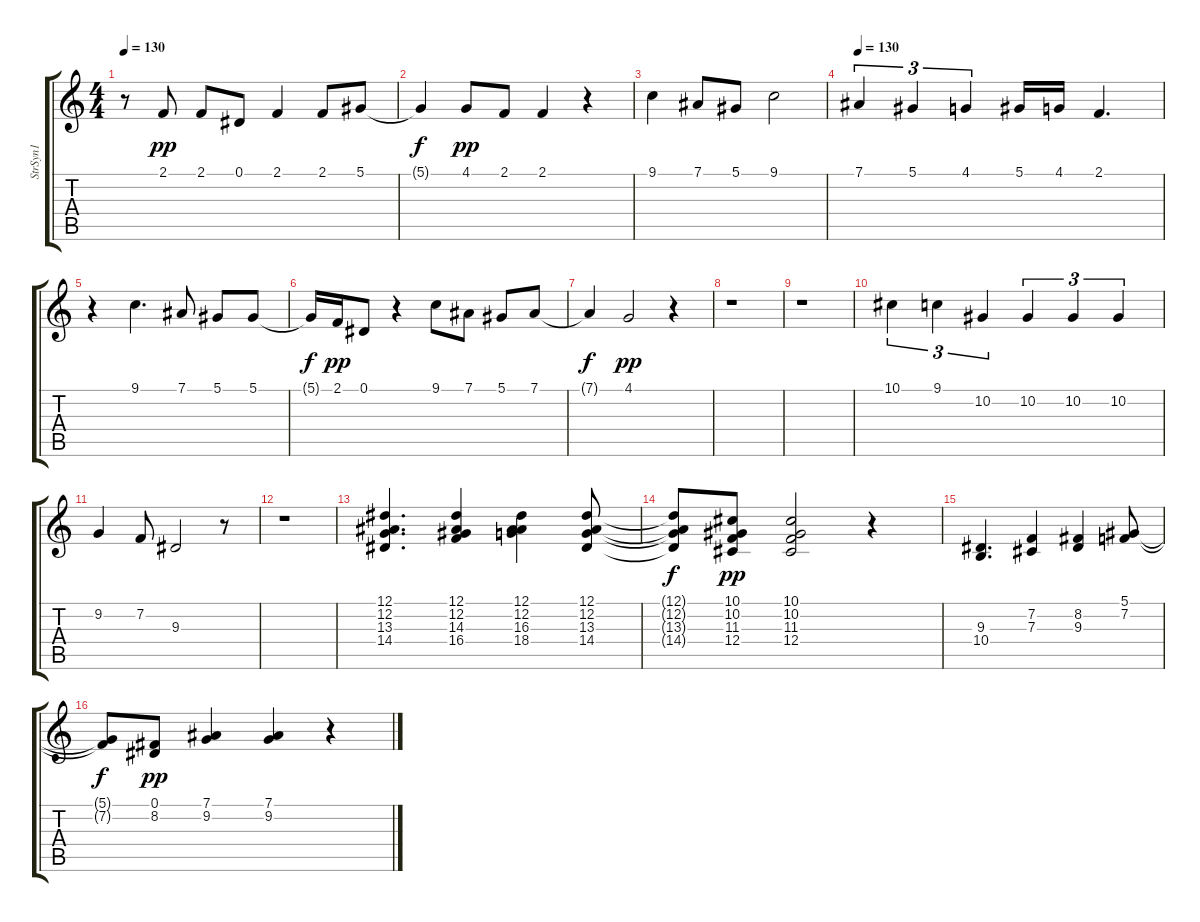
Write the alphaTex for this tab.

\track ("StrSyn1" "StrSyn1") {instrument synthstrings1}
\staff {score tabs}
\tuning (Eb4 Bb3 Gb3 Db3 Ab2 Eb2) {hide}
\ts (4 4)
\tempo 130
\clef g2
\ks c
r.8{dy pp} 2.1.8 2.1.8 0.1.8 2.1.4 2.1.8 5.1.8 |
5.1{t}.4{dy f} 4.1.8{dy pp} 2.1.8 2.1.4 r.4 |
9.1.4 7.1.8 5.1.8 9.1.2 |
\tempo 130
7.1.4{tu (3 2)} 5.1.4{tu (3 2)} 4.1.4{tu (3 2)} 5.1.16 4.1.16 2.1.4{d} |
r.4 9.1.4{d} 7.1.8 5.1.8 5.1.8 |
5.1{t}.16{dy f} 2.1.16{dy pp} 0.1.8 r.4 9.1.8 7.1.8 5.1.8 7.1.8 |
7.1{t}.4{dy f} 4.1.2{dy pp} r.4 |
r.1 |
r.1 |
10.1.4{tu (3 2)} 9.1.4{tu (3 2)} 10.2.4{tu (3 2)} 10.2.4{tu (3 2)} 10.2.4{tu (3 2)} 10.2.4{tu (3 2)} |
9.2.4 7.2.8 9.3.2 r.8 |
r.1 |
(12.1 12.2 13.3 14.4).4{d} (12.1 12.2 14.3 16.4).4 (12.1 12.2 16.3 18.4).4 (12.1 12.2 13.3 14.4).8 |
(12.1{t} 12.2{t} 13.3{t} 14.4{t}).8{dy f} (10.1 10.2 11.3 12.4).8{dy pp} (10.1 10.2 11.3 12.4).2 r.4 |
(9.3 10.4).4{d} (7.2 7.3).4 (8.2 9.3).4 (5.1 7.2).8 |
(5.1{t} 7.2{t}).8{dy f} (0.1 8.2).8{dy pp} (7.1 9.2).4 (7.1 9.2).4 r.4
